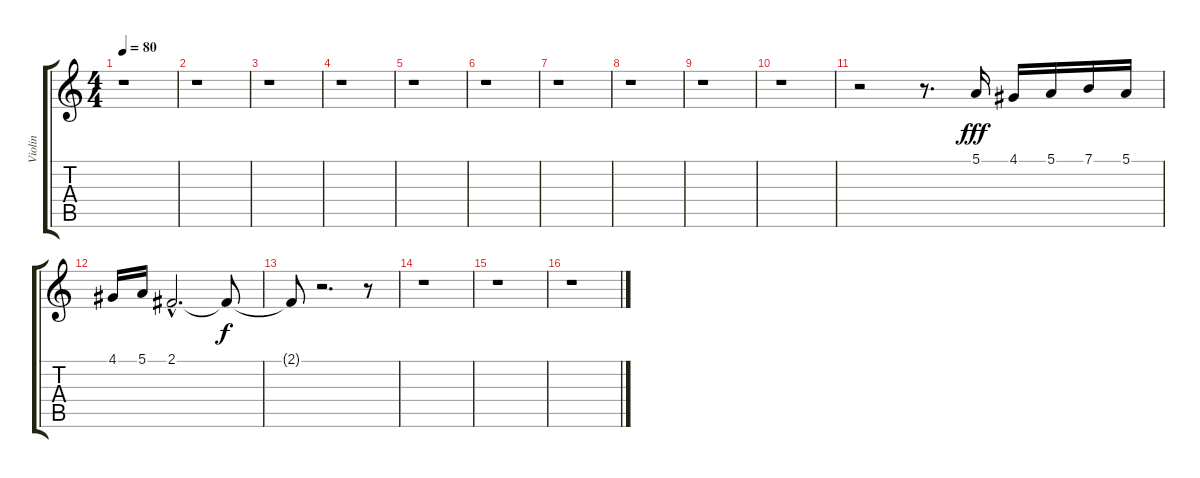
\track ("Violin              " "Violin    ") {instrument violin}
\staff {score tabs}
\tuning (E4 B3 G3 D3 A2 E2) {hide}
\ts (4 4)
\tempo 80
\clef g2
\ks c
r.1{dy fff} |
r.1 |
r.1 |
r.1 |
r.1 |
r.1 |
r.1 |
r.1 |
r.1 |
r.1 |
r.2 r.8{d} 5.1.16 4.1.16 5.1.16 7.1.16 5.1.16 |
4.1.16 5.1.16 2.1{hac}.2{d} 2.1{t}.8{dy f} |
2.1{t}.8 r.2{d} r.8 |
r.1 |
r.1 |
r.1
